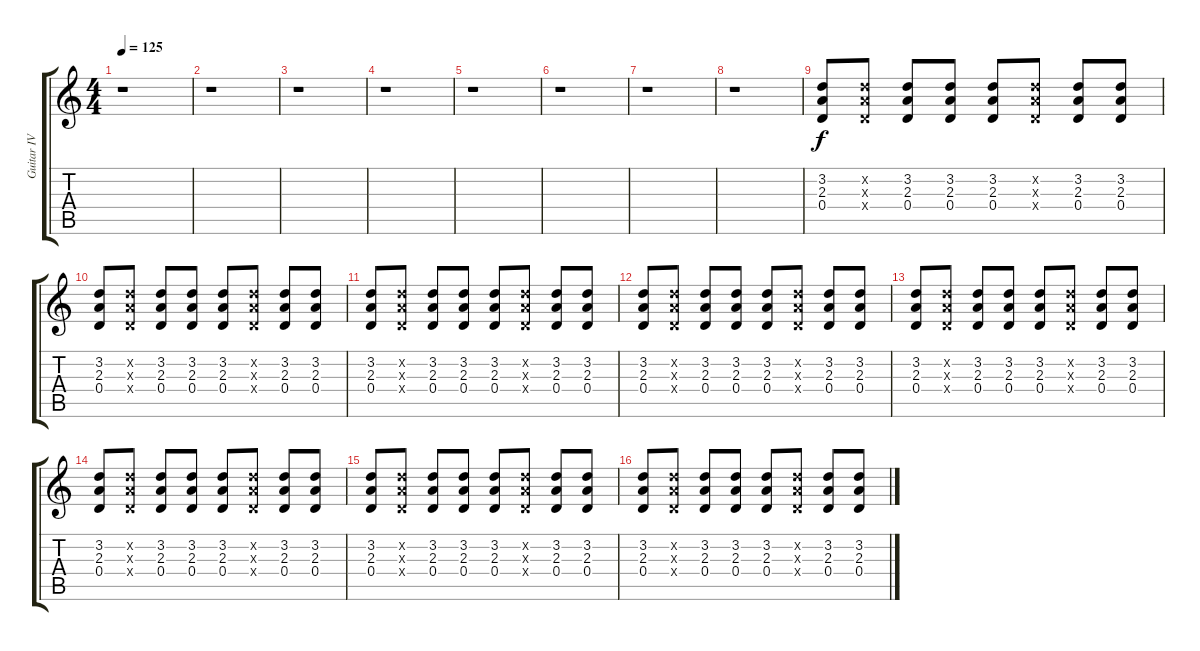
\track ("Guitar IV" "Guitar IV") {instrument overdrivenguitar}
\staff {score tabs}
\tuning (E4 B3 G3 D3 A2 E2) {hide}
\ts (4 4)
\tempo 125
\clef g2
\ks c
r.1{dy f} |
r.1 |
r.1 |
r.1 |
r.1 |
r.1 |
r.1 |
r.1 |
(3.2 2.3 0.4).8 (3.2{x} 2.3{x} 0.4{x}).8 (3.2 2.3 0.4).8 (3.2 2.3 0.4).8 (3.2 2.3 0.4).8 (3.2{x} 2.3{x} 0.4{x}).8 (3.2 2.3 0.4).8 (3.2 2.3 0.4).8 |
(3.2 2.3 0.4).8 (3.2{x} 2.3{x} 0.4{x}).8 (3.2 2.3 0.4).8 (3.2 2.3 0.4).8 (3.2 2.3 0.4).8 (3.2{x} 2.3{x} 0.4{x}).8 (3.2 2.3 0.4).8 (3.2 2.3 0.4).8 |
(3.2 2.3 0.4).8 (3.2{x} 2.3{x} 0.4{x}).8 (3.2 2.3 0.4).8 (3.2 2.3 0.4).8 (3.2 2.3 0.4).8 (3.2{x} 2.3{x} 0.4{x}).8 (3.2 2.3 0.4).8 (3.2 2.3 0.4).8 |
(3.2 2.3 0.4).8 (3.2{x} 2.3{x} 0.4{x}).8 (3.2 2.3 0.4).8 (3.2 2.3 0.4).8 (3.2 2.3 0.4).8 (3.2{x} 2.3{x} 0.4{x}).8 (3.2 2.3 0.4).8 (3.2 2.3 0.4).8 |
(3.2 2.3 0.4).8 (3.2{x} 2.3{x} 0.4{x}).8 (3.2 2.3 0.4).8 (3.2 2.3 0.4).8 (3.2 2.3 0.4).8 (3.2{x} 2.3{x} 0.4{x}).8 (3.2 2.3 0.4).8 (3.2 2.3 0.4).8 |
(3.2 2.3 0.4).8 (3.2{x} 2.3{x} 0.4{x}).8 (3.2 2.3 0.4).8 (3.2 2.3 0.4).8 (3.2 2.3 0.4).8 (3.2{x} 2.3{x} 0.4{x}).8 (3.2 2.3 0.4).8 (3.2 2.3 0.4).8 |
(3.2 2.3 0.4).8 (3.2{x} 2.3{x} 0.4{x}).8 (3.2 2.3 0.4).8 (3.2 2.3 0.4).8 (3.2 2.3 0.4).8 (3.2{x} 2.3{x} 0.4{x}).8 (3.2 2.3 0.4).8 (3.2 2.3 0.4).8 |
(3.2 2.3 0.4).8 (3.2{x} 2.3{x} 0.4{x}).8 (3.2 2.3 0.4).8 (3.2 2.3 0.4).8 (3.2 2.3 0.4).8 (3.2{x} 2.3{x} 0.4{x}).8 (3.2 2.3 0.4).8 (3.2 2.3 0.4).8
